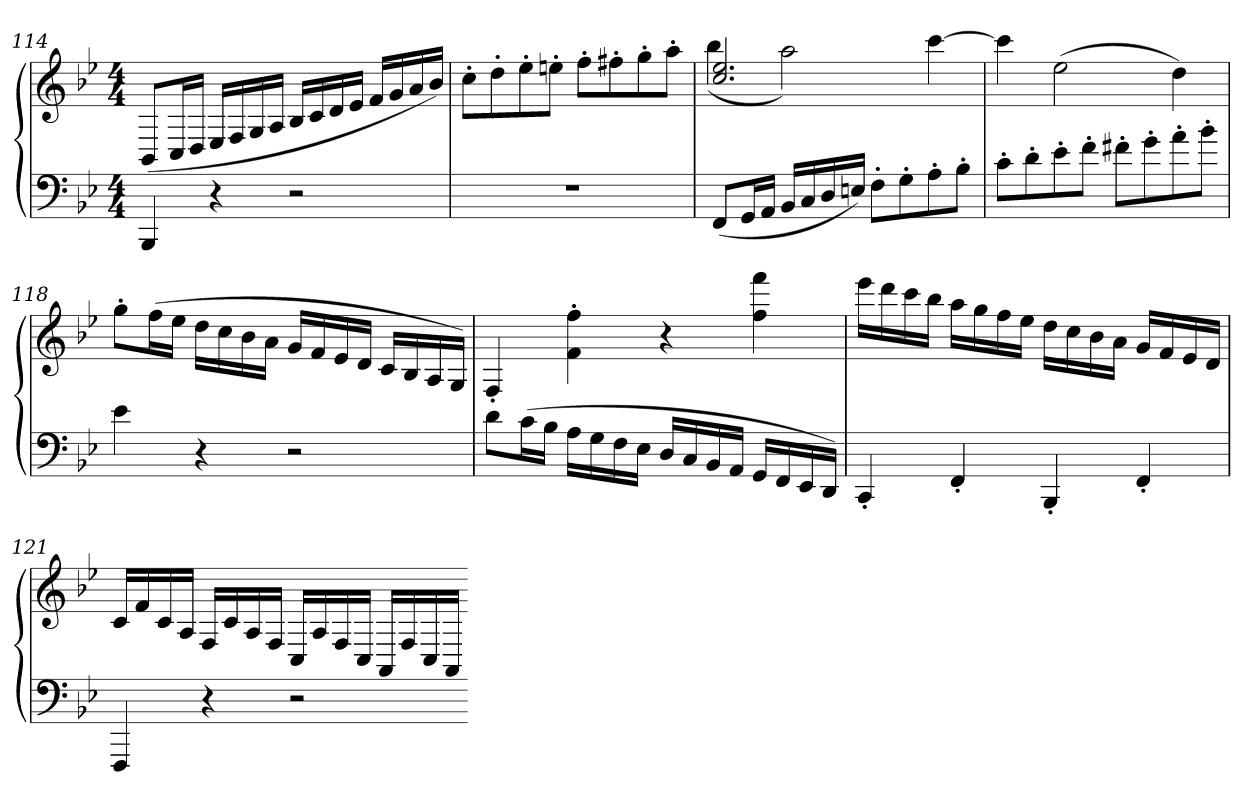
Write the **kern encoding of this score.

**kern	**kern
*part1	*part1
*staff2	*staff1
*clefF4	*clefG2
*k[b-e-]	*k[b-e-]
*B-:	*B-:
*M4/4	*M4/4
=114	=114
4BBB-	(8BB-L
.	16CL
.	16DJJ
4r	16E-LL
.	16F
.	16G
.	16AJJ
2r	16B-LL
.	16c
.	16d
.	16e-JJ
.	16fLL
.	16g
.	16a
.	16b-JJ)
=115	=115
1r	8cc'L
.	8dd'
.	8ee-'
.	8een'J
.	8ff'L
.	8ff#X'
.	8gg'
.	8aa'J
=116	=116
*	*^
(8FFL	2.cc 2.ee-	(4bb-
16GGL	.	.
16AAJJ	.	.
16BB-LL	.	2aa)
16C	.	.
16D	.	.
16EnJJ)	.	.
8F'L	.	.
8G'	.	.
8A'	[4ccc	4ryy
8B-'J	.	.
*	*v	*v
=117	=117
8c'L	4ccc]
8d'	.
8e-'	(2ee-
8f'J	.
8f#X'L	.
8g'	.
8a'	4dd)
8b-'J	.
=118	=118
4e-	8gg'L
.	(16ffL
.	16ee-JJ
4r	16ddLL
.	16cc
.	16b-
.	16aJJ
2r	16gLL
.	16f
.	16e-
.	16dJJ
.	16cLL
.	16B-
.	16A
.	16GJJ)
=119	=119
8dL	4F'
(16cL	.
16B-JJ	.
16ALL	4f' 4ff'
16G	.
16F	.
16E-JJ	.
16DLL	4r
16C	.
16BB-	.
16AAJJ	.
16GGLL	4ff 4fff
16FF	.
16EE-	.
16DDJJ)	.
=120	=120
4CC'	16eee-LL
.	16ddd
.	16ccc
.	16bb-JJ
4FF'	16aaLL
.	16gg
.	16ff
.	16ee-JJ
4BBB-'	16ddLL
.	16cc
.	16b-
.	16aJJ
4FF'	16gLL
.	16f
.	16e-
.	16dJJ
=121	=121
4FFF	16cLL
.	16f
.	16c
.	16AJJ
4r	16FLL
.	16c
.	16A
.	16FJJ
2r	16CLL
.	16A
.	16F
.	16CJJ
.	16AALL
.	16F
.	16C
.	16AAJJ
=-	=-
*-	*-
